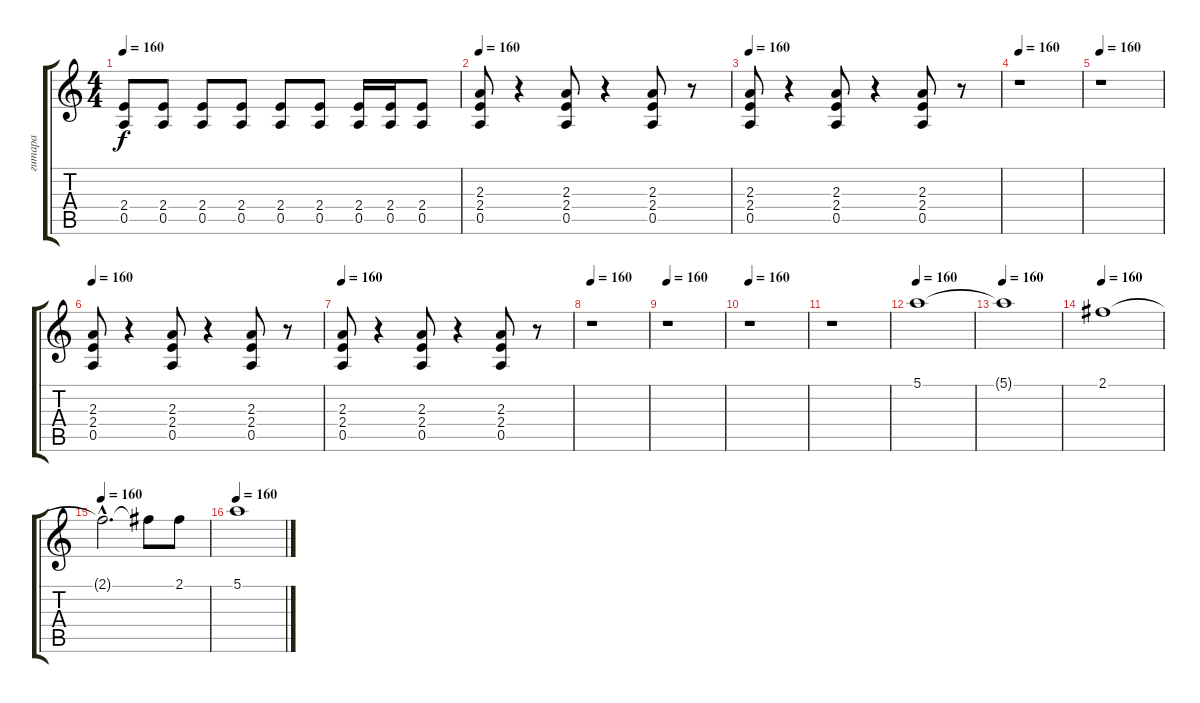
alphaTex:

\track ("гитара" "гитара") {instrument distortionguitar}
\staff {score tabs}
\tuning (E4 B3 G3 D3 A2 E2) {hide}
\ts (4 4)
\tempo 160
\clef g2
\ks c
(2.4 0.5).8{dy f} (2.4 0.5).8 (2.4 0.5).8 (2.4 0.5).8 (2.4 0.5).8 (2.4 0.5).8 (2.4 0.5).16 (2.4 0.5).16 (2.4 0.5).8 |
\tempo 160
(2.3 2.4 0.5).8 r.4 (2.3 2.4 0.5).8 r.4 (2.3 2.4 0.5).8 r.8 |
\tempo 160
(2.3 2.4 0.5).8 r.4 (2.3 2.4 0.5).8 r.4 (2.3 2.4 0.5).8 r.8 |
\tempo 160
r.1 |
\tempo 160
r.1 |
\tempo 160
(2.3 2.4 0.5).8 r.4 (2.3 2.4 0.5).8 r.4 (2.3 2.4 0.5).8 r.8 |
\tempo 160
(2.3 2.4 0.5).8 r.4 (2.3 2.4 0.5).8 r.4 (2.3 2.4 0.5).8 r.8 |
\tempo 160
r.1 |
\tempo 160
r.1 |
\tempo 160
r.1 |
r.1 |
\tempo 160
5.1.1 |
\tempo 160
5.1{t}.1 |
\tempo 160
2.1.1 |
\tempo 160
2.1{hac t}.2{d} 2.1{t}.8 2.1.8 |
\tempo 160
5.1.1
